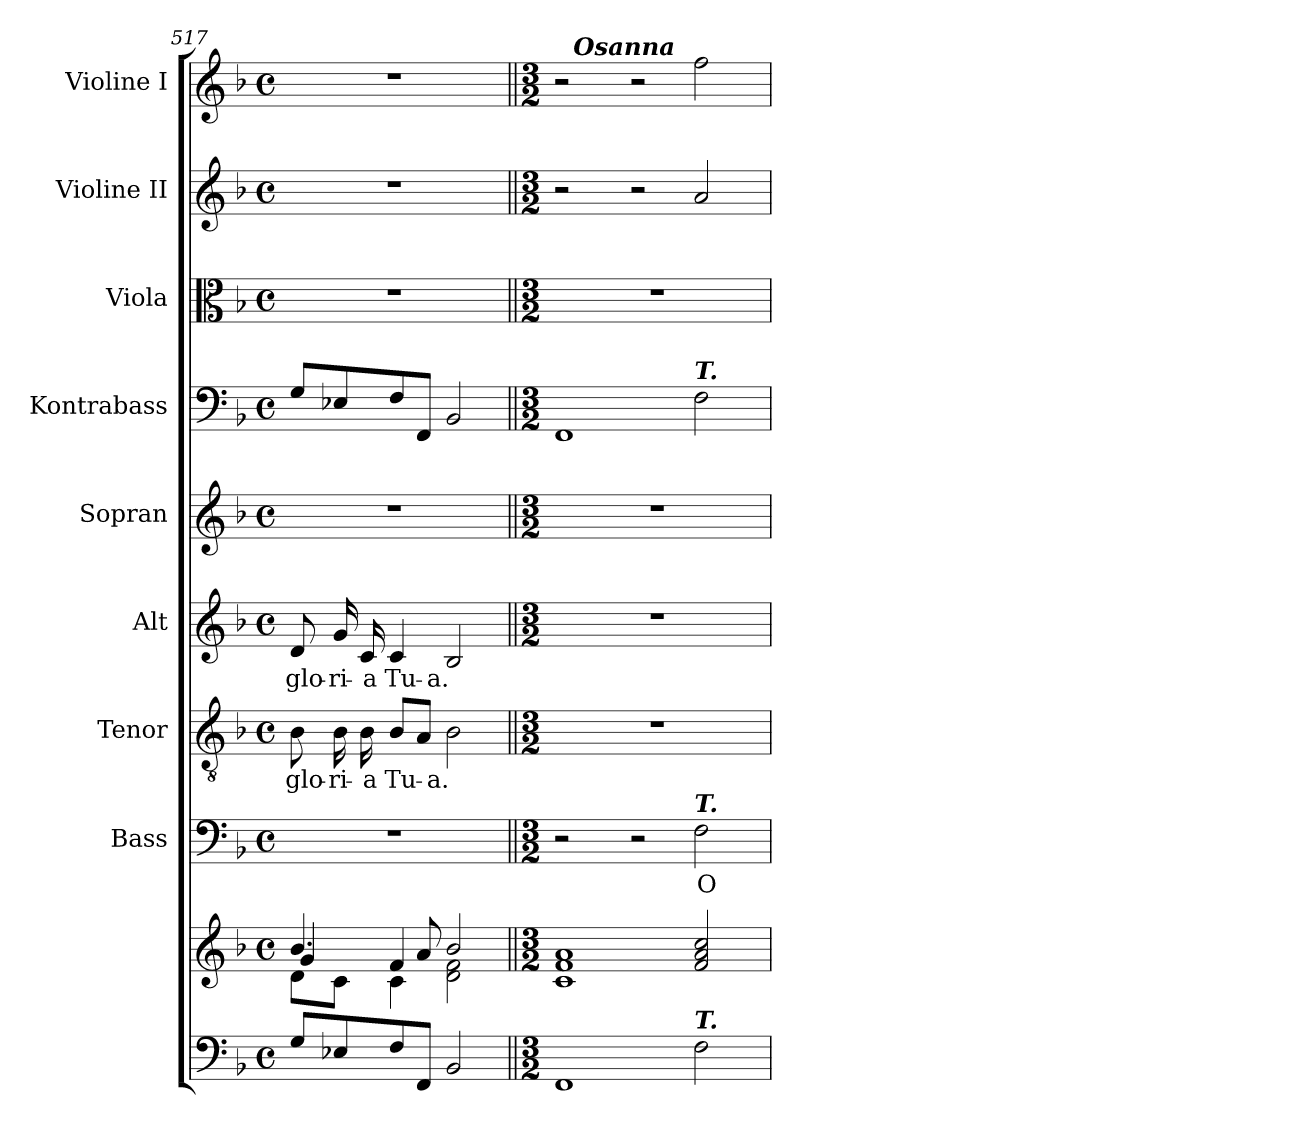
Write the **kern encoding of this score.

**kern	**kern	**kern	**text	**kern	**text	**kern	**text	**kern	**kern	**kern	**kern	**kern
*part9	*part9	*part8	*part8	*part7	*part7	*part6	*part6	*part5	*part4	*part3	*part2	*part1
*staff10	*staff9	*staff8	*staff8	*staff7	*staff7	*staff6	*staff6	*staff5	*staff4	*staff3	*staff2	*staff1
*	*	*I"Bass	*	*I"Tenor	*	*I"Alt	*	*I"Sopran	*I"Kontrabass	*I"Viola	*I"Violine II	*I"Violine I
*	*	*I'B.	*	*I'T.	*	*I'A.	*	*I'S.	*I'Kb.	*I'Vla.	*I'Vl. II	*I'Vl. I
*clefF4	*clefG2	*clefF4	*	*clefGv2	*	*clefG2	*	*clefG2	*clefF4	*clefC3	*clefG2	*clefG2
*	*	*	*	*	*	*	*	*	*ITrd7c12	*	*	*
*k[b-]	*k[b-]	*k[b-]	*	*k[b-]	*	*k[b-]	*	*k[b-]	*k[b-]	*k[b-]	*k[b-]	*k[b-]
*F:	*F:	*F:	*	*F:	*	*F:	*	*F:	*F:	*F:	*F:	*F:
*M4/4	*M4/4	*M4/4	*	*M4/4	*	*M4/4	*	*M4/4	*M4/4	*M4/4	*M4/4	*M4/4
*met(c)	*met(c)	*met(c)	*	*met(c)	*	*met(c)	*	*met(c)	*met(c)	*met(c)	*met(c)	*met(c)
=517	=517	=517	=517	=517	=517	=517	=517	=517	=517	=517	=517	=517
*	*^	*	*	*	*	*	*	*	*	*	*	*
*	*	*^	*	*	*	*	*	*	*	*	*	*	*
!	!	!	!	!	!	!	!LO:LY:b	!	!LO:LY:b	!	!	!	!	!
8G/L	4.b-/	8d\L	4g/	1r	.	8B-\	glo-	8d/	glo-	1r	8GG/L	1r	1r	1r
!	!	!	!	!	!	!	!LO:LY:b	!	!LO:LY:b	!	!	!	!	!
8E-X/	.	8c\J	.	.	.	16B-\	-ri-	16g/	-ri-	.	8EE-X/	.	.	.
!	!	!	!	!	!	!	!LO:LY:b	!	!LO:LY:b	!	!	!	!	!
.	.	.	.	.	.	16B-\	-a	16c/	-a	.	.	.	.	.
!	!	!	!	!	!	!	!LO:LY:b	!	!LO:LY:b	!	!	!	!	!
8F/	.	4c\	4f/	.	.	8B-/L	Tu-	4c/	Tu-	.	8FF/	.	.	.
8FF/J	8a/	.	.	.	.	8A/J	.	.	.	.	8FFF/J	.	.	.
!	!	!	!	!	!	!	!LO:LY:b	!	!LO:LY:b	!	!	!	!	!
2BB-/	2b-/	2d\ 2f\	2ryy	.	.	2B-\	-a.	2B-/	-a.	.	2BBB-/	.	.	.
*	*v	*v	*v	*	*	*	*	*	*	*	*	*	*	*
=518||	=518||	=518||	=518||	=518||	=518||	=518||	=518||	=518||	=518||	=518||	=518||	=518||
*M3/2	*M3/2	*M3/2	*	*M3/2	*	*M3/2	*	*M3/2	*M3/2	*M3/2	*M3/2	*M3/2
*	*	*	*	*	*	*	*	*	*	*	*	*^
1FF	1c 1f 1a	2r	.	1.r	.	1.r	.	1.r	1FFF	1.r	2r	2r	16ryy
!	!	!	!	!	!	!	!	!	!	!	!	!	!LO:TX:a:Bi:t=Osanna
.	.	.	.	.	.	.	.	.	.	.	.	.	1ryy
.	.	2r	.	.	.	.	.	.	.	.	2r	2r	.
!	!	!	!	!	!	!	!	!	!LO:TX:a:Bi:t=T.	!	!	!	!
!	!	!LO:TX:a:Bi:t=T.	!	!	!	!	!	!	!	!	!	!	!
!LO:TX:a:Bi:t=T.	!	!	!	!	!	!	!	!	!	!	!	!	!
!	!	!	!LO:LY:b	!	!	!	!	!	!	!	!	!	!
2F\	2f/ 2a/ 2cc/	2F\	O-	.	.	.	.	.	2FF\	.	2a/	2ff\	.
.	.	.	.	.	.	.	.	.	.	.	.	.	4..ryy
*	*	*	*	*	*	*	*	*	*	*	*	*v	*v
=	=	=	=	=	=	=	=	=	=	=	=	=
*-	*-	*-	*-	*-	*-	*-	*-	*-	*-	*-	*-	*-
